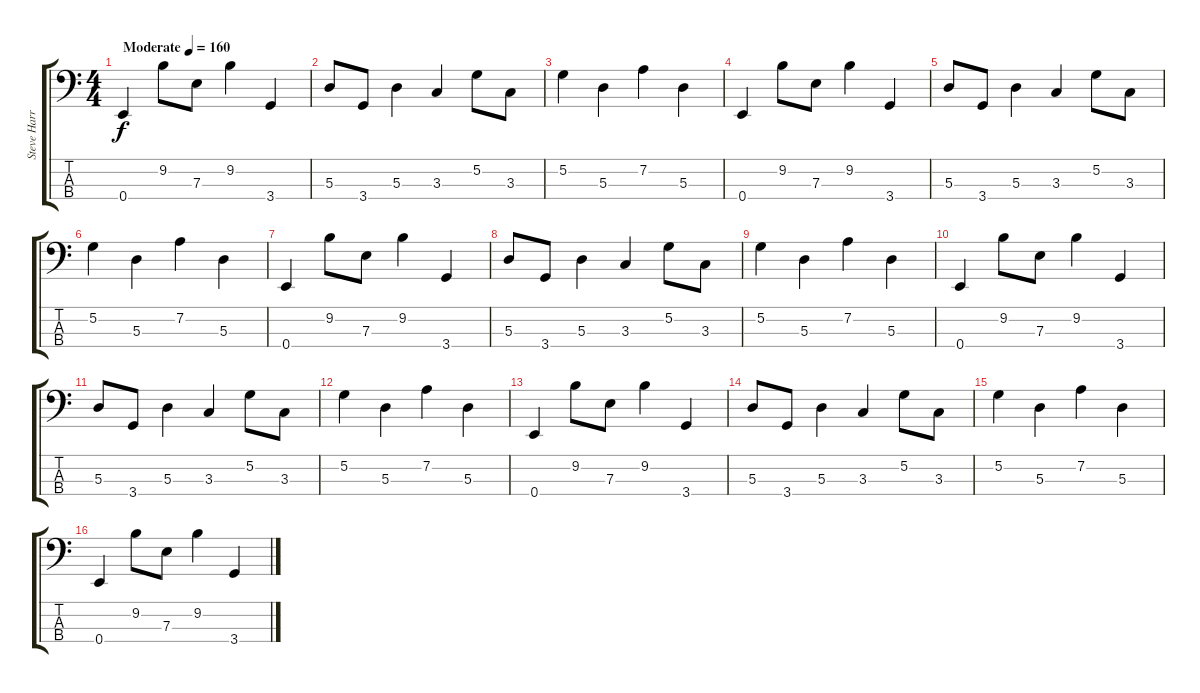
\track ("Steve Harris" "Steve Harr") {instrument slapbass2}
\staff {score tabs}
\tuning (G2 D2 A1 E1) {hide}
\ts (4 4)
\tempo (160 "Moderate")
\clef f4
\ks c
0.4.4{dy f instrument slapbass2} 9.2.8 7.3.8 9.2.4 3.4.4 |
5.3.8 3.4.8 5.3.4 3.3.4 5.2.8 3.3.8 |
5.2.4 5.3.4 7.2.4 5.3.4 |
0.4.4 9.2.8 7.3.8 9.2.4 3.4.4 |
5.3.8 3.4.8 5.3.4 3.3.4 5.2.8 3.3.8 |
5.2.4 5.3.4 7.2.4 5.3.4 |
0.4.4 9.2.8 7.3.8 9.2.4 3.4.4 |
5.3.8 3.4.8 5.3.4 3.3.4 5.2.8 3.3.8 |
5.2.4 5.3.4 7.2.4 5.3.4 |
0.4.4 9.2.8 7.3.8 9.2.4 3.4.4 |
5.3.8 3.4.8 5.3.4 3.3.4 5.2.8 3.3.8 |
5.2.4 5.3.4 7.2.4 5.3.4 |
0.4.4 9.2.8 7.3.8 9.2.4 3.4.4 |
5.3.8 3.4.8 5.3.4 3.3.4 5.2.8 3.3.8 |
5.2.4 5.3.4 7.2.4 5.3.4 |
0.4.4 9.2.8 7.3.8 9.2.4 3.4.4
